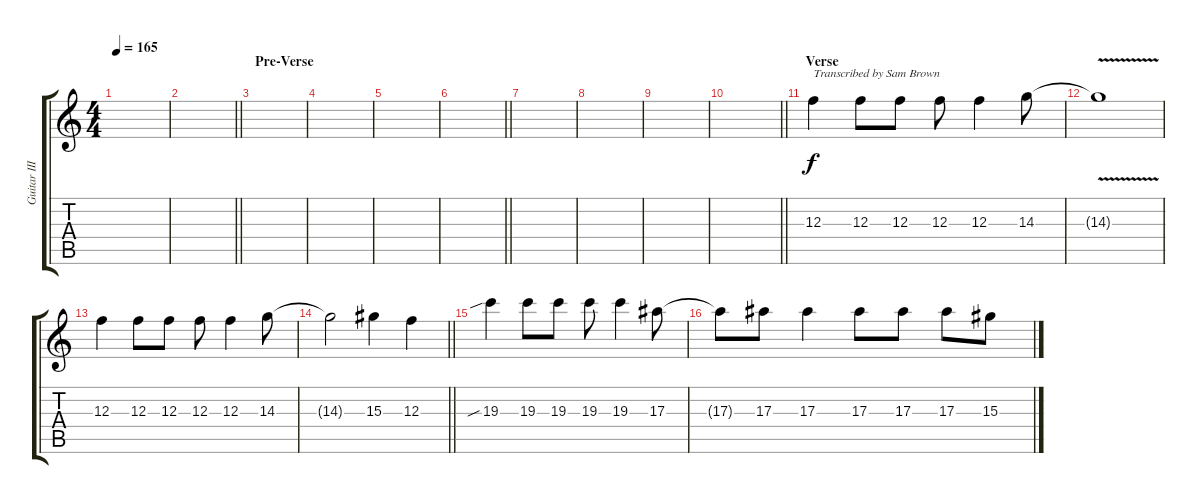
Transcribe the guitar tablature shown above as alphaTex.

\track ("Guitar IIII" "Guitar III") {instrument electricguitarjazz}
\staff {score tabs}
\tuning (D4 A3 F3 C3 G2 C2) {hide}
\ts (4 4)
\tempo 165
\clef g2
\ks c
|
\barLineRight lightlight
|
\section ("" "Pre-Verse")
|
|
|
\barLineRight lightlight
|
\section ("" "")
|
|
|
\barLineRight lightlight
|
\section ("" "Verse")
12.3.4{txt "Transcribed by Sam Brown"} 12.3.8 12.3.8 12.3.8 12.3.4 14.3.8 |
14.3{v t}.1 |
12.3.4 12.3.8 12.3.8 12.3.8 12.3.4 14.3.8 |
\barLineRight lightlight
14.3{t}.2 15.3.4 12.3.4 |
\section ("" "")
19.3{sib}.4 19.3.8 19.3.8 19.3.8 19.3.4 17.3.8 |
17.3{t}.8 17.3.8 17.3.4 17.3.8 17.3.8 17.3.8 15.3.8
